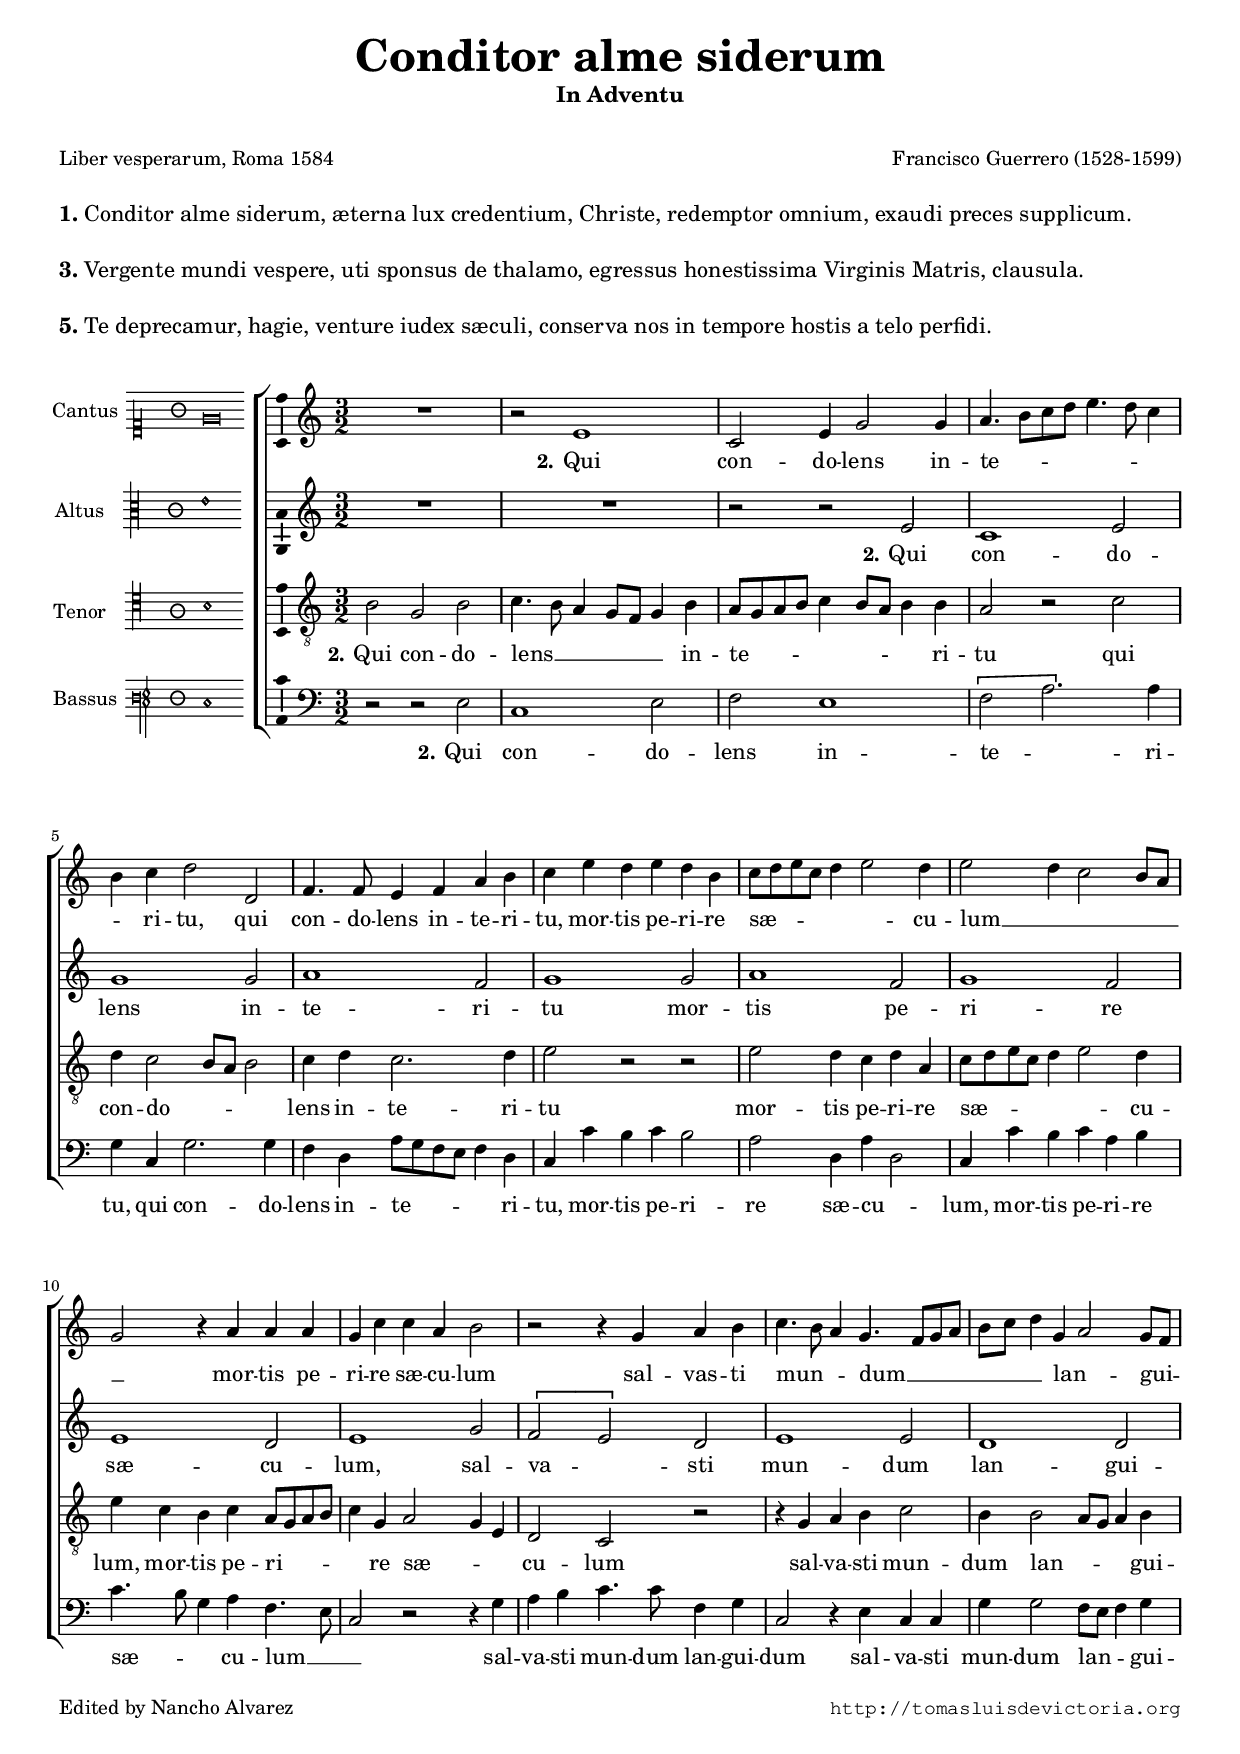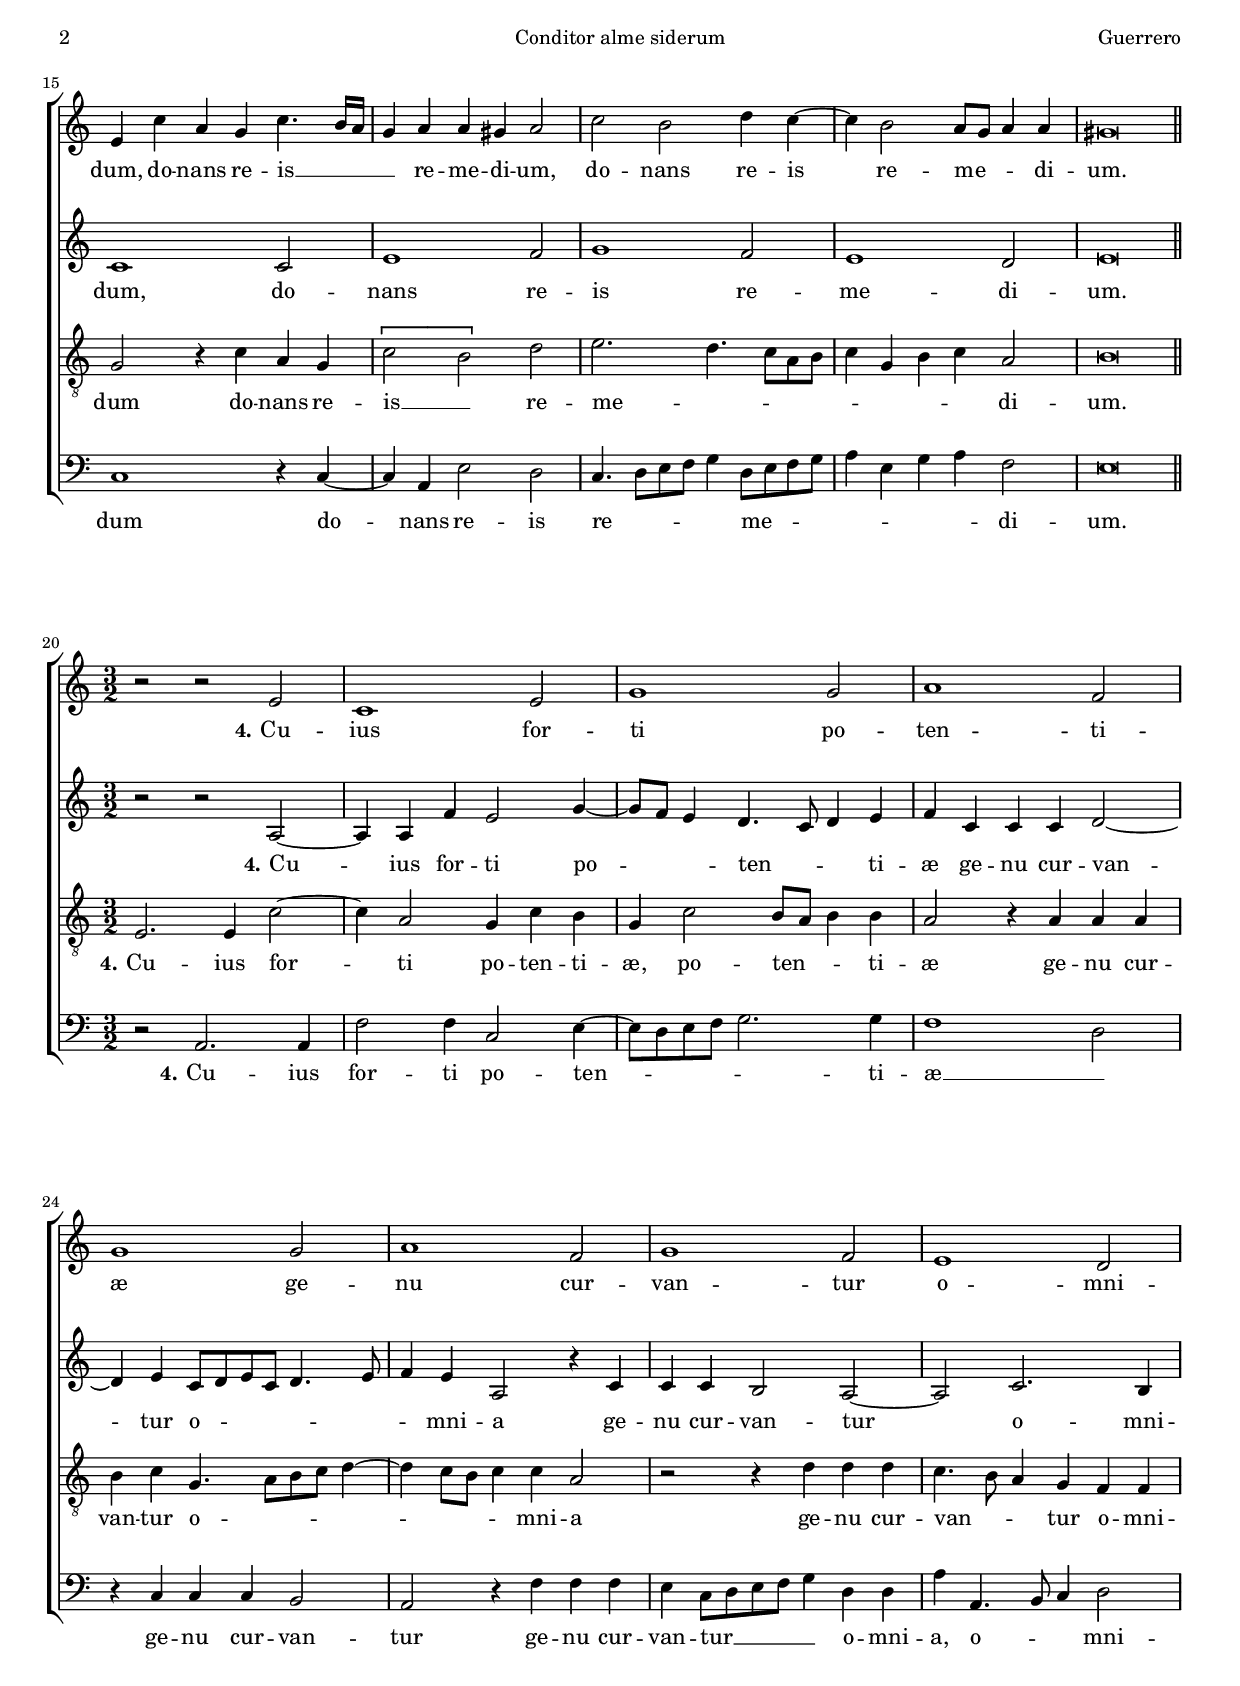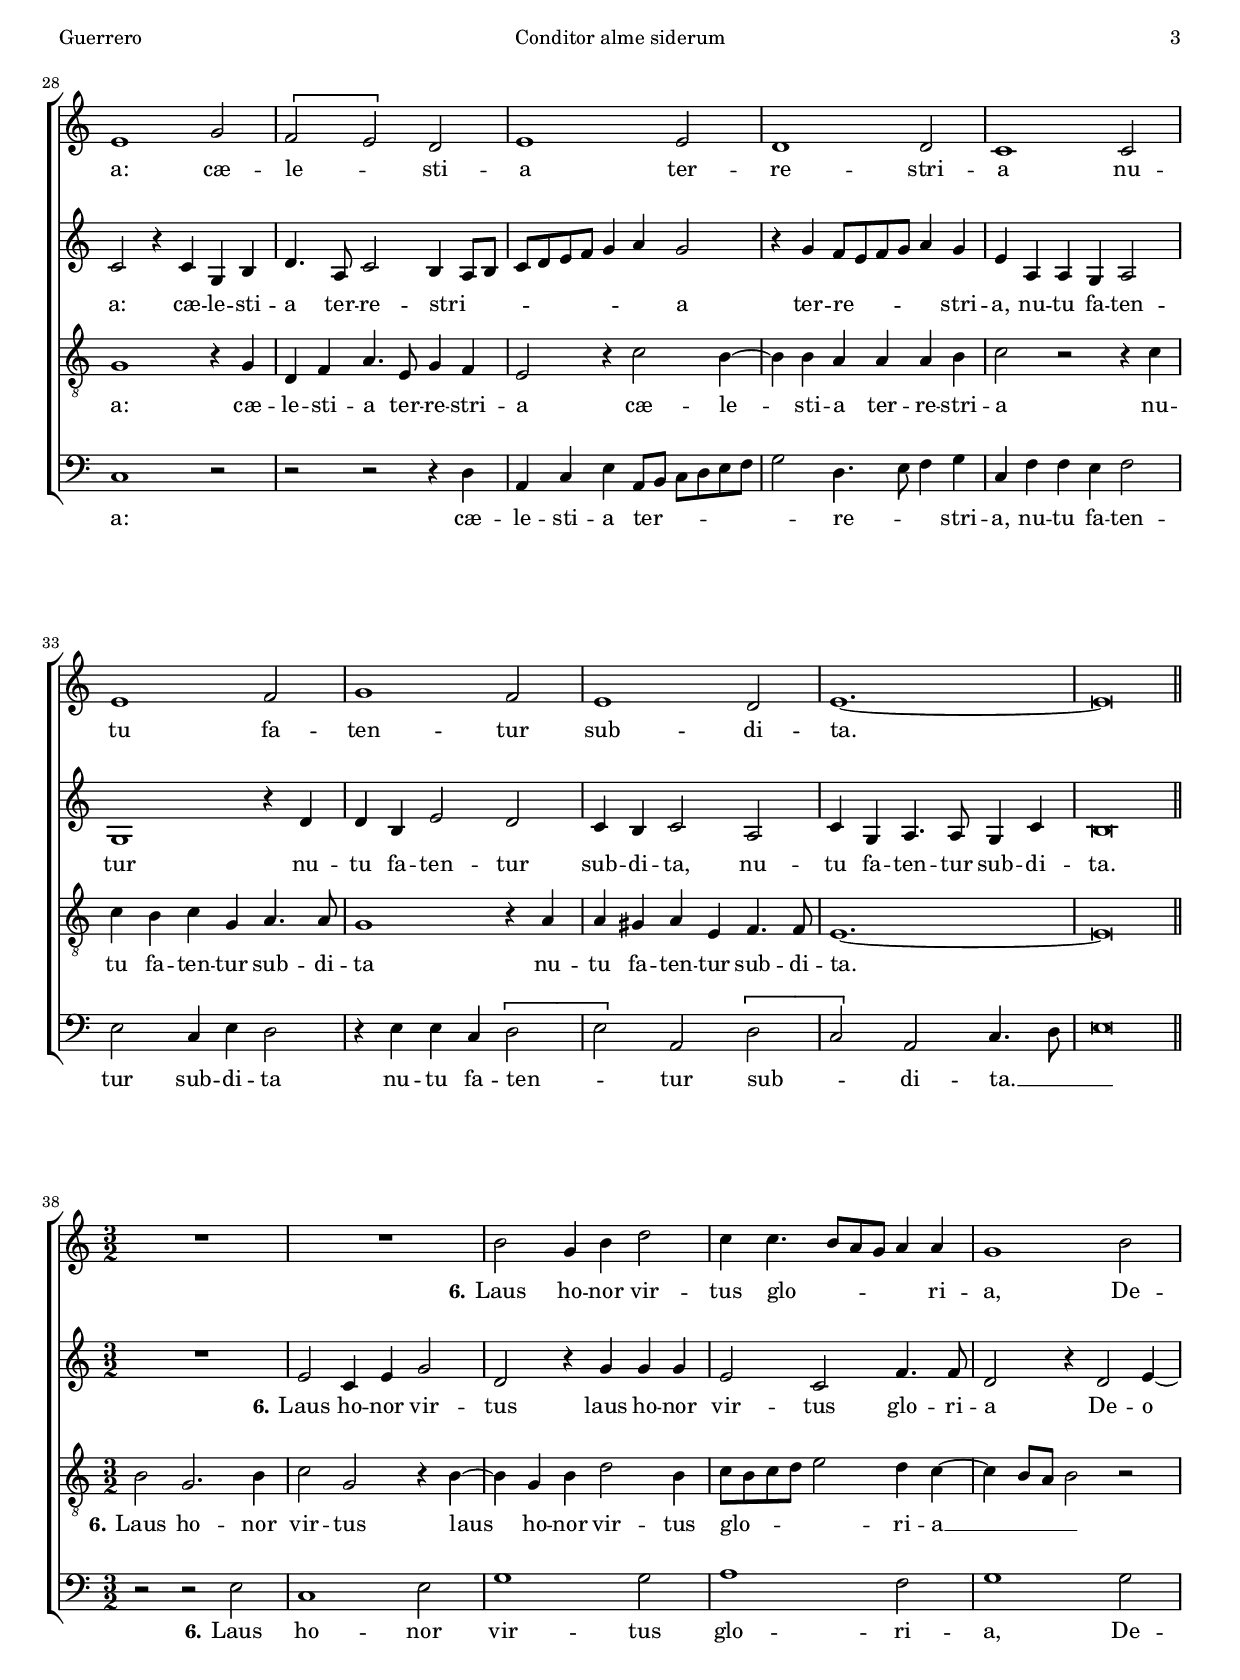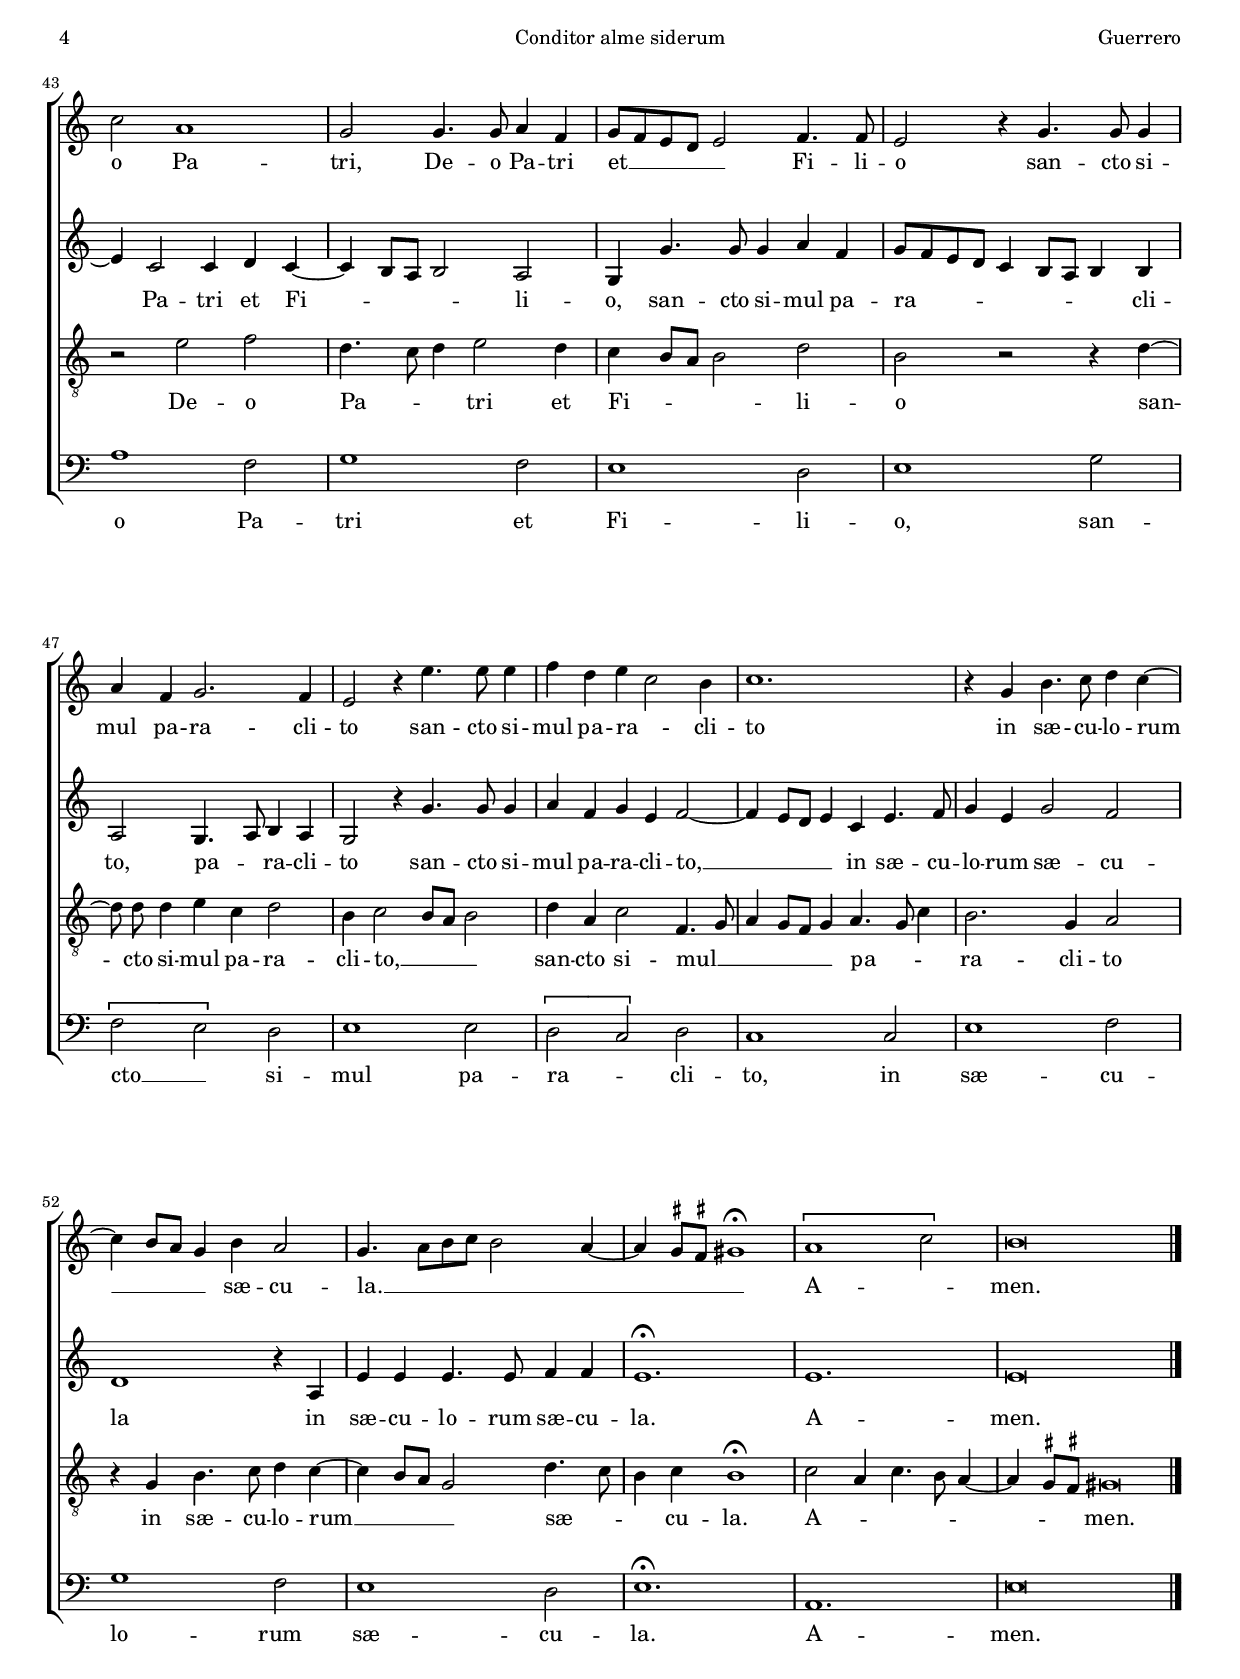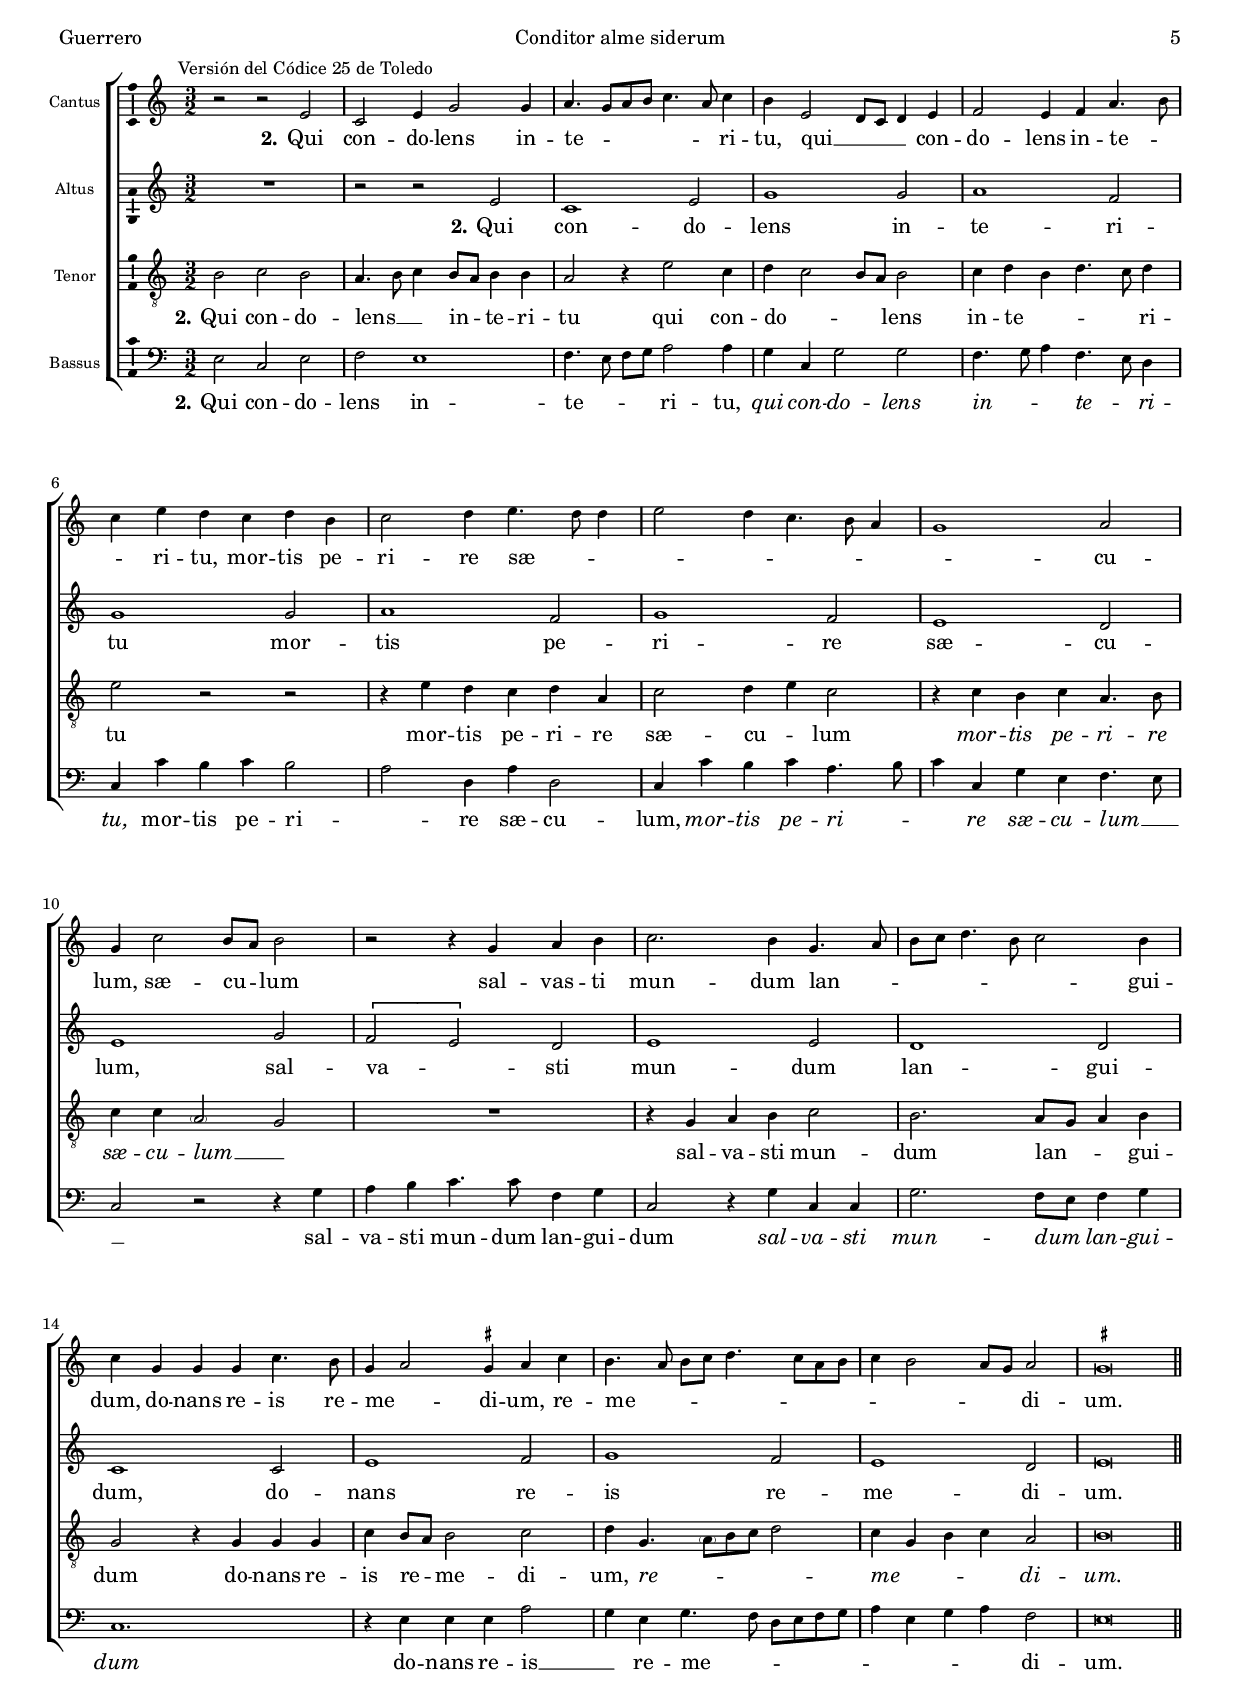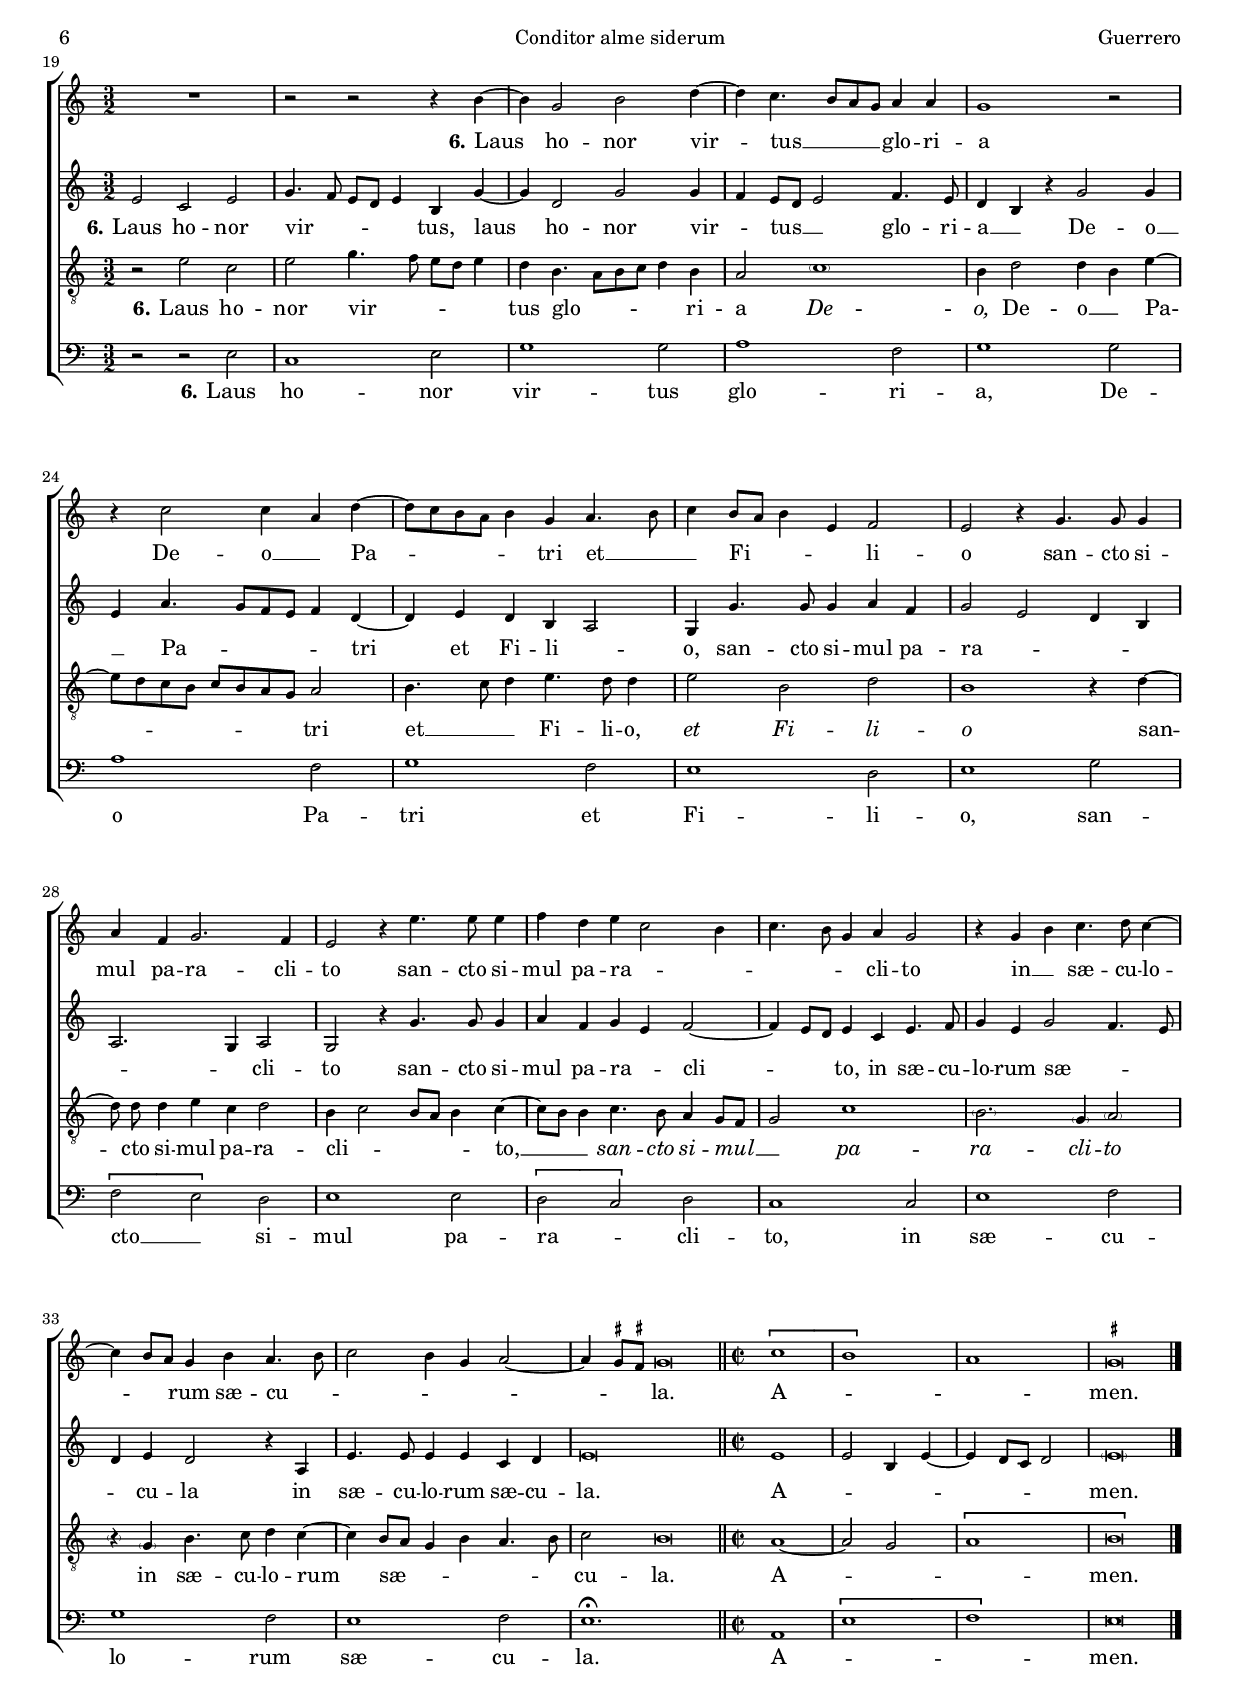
\version "2.18.0"

#(set-default-paper-size "a4")
#(set-global-staff-size 17.2)
#(ly:set-option 'point-and-click #f)
%mobile -s15.0 -i3.0 -ball

italicas=\override LyricText.font-shape = #'italic
rectas=\override LyricText.font-shape = #'upright
ss=\once \set suggestAccidentals = ##t
incipitwidth = 20

htitle="Conditor alme siderum"
hcomposer="Guerrero"

\header {
	title=\markup{\fontsize #3 "Conditor alme siderum"}
	subtitle="In Adventu"
	subsubtitle=\markup{\null \vspace #1 }
	composer="Francisco Guerrero (1528-1599)"
        pdfauthor=\composer
	poet=\markup{"Liber vesperarum, Roma 1584"}
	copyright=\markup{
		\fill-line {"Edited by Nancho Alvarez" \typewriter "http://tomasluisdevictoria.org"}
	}
%	tagline=""
}
%tablet \markup{\null \vspace #5 }
\markup{\null \vspace #1 }
\markup{\larger
\line{\bold "1." "Conditor alme siderum, æterna lux credentium, Christe, redemptor omnium, exaudi preces supplicum."}} 
\markup{\null \vspace #1 }
\markup{\larger
\line{\bold "3." "Vergente mundi vespere, uti sponsus de thalamo, egressus honestissima Virginis Matris, clausula."}}
\markup{\null \vspace #1 }
\markup{\larger
\line{\bold "5." "Te deprecamur, hagie, venture iudex sæculi, conserva nos in tempore hostis a telo perfidi."}}
\markup{\null \vspace #1 }

%tablet \pageBreak

global={\key c \major \time 3/2
        \override Score.TimeSignature.break-visibility=#end-of-line-invisible
        \skip 1*3/2*19 \bar "||" \break
	\time 3/2
	\skip 1*3/2*18 \bar "||" \break
	\time 3/2
	\skip 1*3/2*19 \bar "|."}

cantus=\relative c'{
	R1*3/2
	r2 e1
	c2 e4 g2 g4
	a4. b8[ c d] e4. d8 c4
	b4 c d2 d,
	f4. f8 e4 f a b
	c e d e d b
	c8 d e c d4 e2 d4
	e2 d4 c2 b8 a
	g2 r4 a a a
	g c c a b2
	r2 r4 g a b
	c4. b8 a4 g4. f8 g a 
	b c d4 g, a2 g8 f
	e4 c'a g c4. b16 a
	g4 a a gis a2
	c b d4 c ~
	c b2 a8 g a4 a
	gis\breve*3/4
	r2 r e
	c1 e2
	g1 g2
	a1 f2
	g1 g2
	a1 f2
	g1 f2
	e1 d2
	e1 g2
	\[f2 e\] d
	e1 e2
	d1 d2
	c1 c2
	e1 f2
	g1 f2
	e1 d2
	e1. ~
	e\breve*3/4
	R1*3/2*2
	b'2 g4 b d2
	c4 c4. b8 a g a4 a
	g1 b2
	c2 a1
	g2 g4. g8 a4 f
	g8 f e d e2 f4. f8 
	e2 r4 g4. g8 g4
	a4 f g2. f4
	e2 r4 e'4. e8 e4
	f d e c2 b4
	c1.
	r4 g b4. c8 d4 c ~
	c b8 a g4 b a2
	g4. a8[ b c] b2 a4 ~
	a \ss gis8 \ss fis gis!1^\fermata
	\[a1 c2\]
	b\breve*3/4
}

altus=\relative c'{
	R1*3/2*2
	r2 r e
	c1 e2
	g1 g2
	a1 f2
	g1 g2
	a1 f2
	g1 f2
	e1 d2
	e1 g2
	\[f2 e\] d
	e1 e2
	d1 d2
	c1 c2
	e1 f2
	g1 f2
	e1 d2
	e\breve*3/4
	r2 r
	a,2 ~
	a4 a f'e2 g4 ~
	g8 f e4 d4. c8 d4 e
	f4 c c c d2 ~
	d4 e c8 d e c d4. e8
	f4 e a,2 r4 c
	c c b2 a ~
	a c2. b4
	c2 r4 c g b
	d4. a8 c2 b4 a8 b
	c d e f g4 a g2
	r4 g f8 e f g a4 g
	e4 a, a g a2
	g1 r4 d'
	d b e2 d
	c4 b c2 a
	c4 g a4. a8 g4 c
	b\breve*3/4
	R1*3/2
	e2 c4 e g2
	d2 r4 g g g
	e2 c f4. f8
	d2 r4 d2 e4 ~
	e c2 c4 d c ~
	c b8 a b2 a
	g4 g'4. g8 g4 a f
	g8 f e d c4 b8 a b4 b
	a2 g4. a8 b4 a
	g2 r4 g'4. g8 g4
	a4 f g e f2 ~
	f4 e8 d e4 c e4. f8
	g4 e g2 f
	d1 r4 a
	e'4 e e4. e8 f4 f
	e1.^\fermata
	e1.
	e\breve*3/4
}

tenor=\relative c'{
	b2 g b
	c4. b8 a4 g8 f g4 b
	a8 g a b c4 b8 a b4 b
	a2 r c
	d4 c2 b8 a b2
	c4 d c2. d4
	e2 r r
	e2 d4 c d a
	c8 d e c d4 e2 d4
	e c b c a8 g a b
	c4 g a2 g4 e
	d2 c r
	r4 g' a b c2
	b4 b2 a8 g a4 b
	g2 r4 c a g
	\[c2 b\] d
	e2. d4. c8 a b
	c4 g b c a2
	b\breve*3/4
	e,2. e4 c'2 ~
	c4 a2 g4 c b
	g c2 b8 a b4 b
	a2 r4 a a a
	b c g4. a8[ b c] d4 ~
	d4 c8 b c4 c a2
	r2 r4 d d d
	c4. b8 a4 g f f
	g1 r4 g
	d4 f a4. e8 g4 f
	e2 r4 c'2 b4 ~
	b b a a a b
	c2 r2 r4 c
	c b c g a4. a8
	g1 r4 a
	a gis a e f4. f8
	e1. ~
	e\breve*3/4
	b'2 g2. b4
	c2 g r4 b ~
	b g b d2 b4
	c8 b c d e2 d4 c ~
	c b8 a b2 r
	r e f
	d4. c8 d4 e2 d4
	c b8 a b2 d
	b r2 r4 d ~
	d8 \noBeam d d4 e c d2
	b4 c2 b8 a b2
	d4 a c2 f,4. g8
	a4 g8 f g4 a4. g8 c4
	b2. g4 a2
	r4 g b4. c8 d4 c ~
	c b8 a g2 d'4. c8 
	b4 c b1^\fermata
	c2 a4 c4. b8 a4 ~
	a4 \ss gis8 \ss fis gis!\breve*1/2
}

bassus=\relative c{
	r2 r e
	c1 e2
	f e1
	\[f2 a2.\] a4
	g c, g'2. g4
	f d a'8 g f e f4 d
	c c' b c b2
	a2 d,4 a' d,2
	c4 c' b c a b
	c4. b8 g4 a f4. e8
	c2 r2 r4 g'
	a b c4. c8 f,4 g
	c,2 r4 e c c
	g'4 g2 f8 e f4 g
	c,1 r4 c ~
	c a e'2 d
	c4. d8[ e f] g4 d8 e f g
	a4 e g a f2
	e\breve*3/4
	r2 a,2. a4
	f'2 f4 c2 e4 ~
	e8 d e f g2. g4
	f1 d2
	r4 c c c b2
	a r4 f' f f
	e4 c8[ d e f] g4 d d
	a'a,4. b8 c4 d2
	c1 r2
	r2 r r4 d
	a c e a,8 b c d e f
	g2 d4. e8 f4 g
	c,4 f f e f2
	e c4 e d2
	r4 e e c \[d2
	e\] a, \[d
	c\] a c4. d8
	e\breve*3/4
	r2 r e
	c1 e2
	g1 g2
	a1 f2
	g1 g2
	a1 f2
	g1 f2
	e1 d2
	e1 g2
	\[f2 e\] d2
	e1 e2
	\[d c\] d
	c1 c2
	e1 f2
	g1 f2
	e1 d2
	e1.^\fermata
	a,1.
	e'\breve*3/4
}

textocantus=\lyricmode{
\set stanza = "2."
Qui con -- do -- lens in -- te -- _ _ _ _ _ _ _ ri -- tu,
qui con -- do -- lens in -- te -- ri -- tu,
mor -- tis pe -- ri -- re sæ -- _ _ _ _ _ cu -- lum __ _ _ _ _ _ 
mor -- tis pe -- ri -- re sæ -- cu -- lum
sal -- vas -- ti mun -- _ _ dum __ _ _ _ _ _ _ lan -- _ gui -- _ dum,
do -- nans re -- is __ _ _ _ re -- me -- di -- um,
do -- nans re -- is re -- me -- _ _ di -- um.
\set stanza = "4."
Cu -- ius for -- ti po -- ten -- ti -- æ
ge -- nu cur -- van -- tur o -- mni -- a:
cæ -- le -- _ sti -- a ter -- re -- stri -- a
nu -- tu fa -- ten -- tur sub -- di -- ta.
\set stanza = "6."
Laus ho -- nor vir -- tus glo -- _ _ _ _ ri -- a,
De -- o Pa -- tri,
De -- o Pa -- tri et __ _ _ _ _ Fi -- li -- o
san -- cto si -- mul pa -- ra -- cli -- to
san -- cto si -- mul pa -- ra -- _ cli -- to
in sæ -- cu -- lo -- rum __ _ _ _ sæ -- cu -- la. __ _ _ _ _ _ _ _ _
A -- _ men.
}

textoaltus=\lyricmode{
\set stanza = "2."
Qui con -- do -- lens in -- te -- ri -- tu
mor -- tis pe -- ri -- re sæ -- cu -- lum,
sal -- va -- _ sti mun -- dum lan -- gui -- dum,
do -- nans re -- is re -- me -- di -- um.
\set stanza = "4."
Cu -- ius for -- ti po -- _ _ ten -- _ _ ti -- æ
ge -- nu cur -- van -- tur o -- _ _ _ _ _ _ mni -- a
ge -- nu cur -- van -- tur o -- mni -- a:
cæ -- le -- sti -- a ter -- re -- stri -- _ _ _ _ _ _ _ _ a
ter -- re -- _ _ _ _ stri -- a,
nu -- tu fa -- ten -- tur
nu -- tu fa -- ten -- tur sub -- di -- ta,
nu -- tu fa -- ten -- tur sub -- di -- ta.
\set stanza = "6."
Laus ho -- nor vir -- tus
laus ho -- nor vir -- tus glo -- ri -- a
De -- o Pa -- tri et Fi -- _ _ _ li -- o,
san -- cto si -- mul pa -- ra -- _ _ _ _ _ _ _ cli -- to,
pa -- _ ra -- cli -- to
san -- cto si -- mul pa -- ra -- cli -- to, __ _ _ _ 
in sæ -- cu -- lo -- rum sæ -- cu -- la
in sæ -- cu -- lo -- rum sæ -- cu -- la.
A -- men.
}

textotenor=\lyricmode{
\set stanza = "2."
Qui con -- do -- lens __ _ _ _ _ _ in -- te -- _ _ _ _ _ _ _ ri -- tu
qui con -- do -- _ _ _ lens in -- te -- ri -- tu
mor -- tis pe -- ri -- re sæ -- _ _ _ _ _ cu -- lum,
mor -- tis pe -- ri -- _ _ _ _ re sæ -- _ _ cu -- lum
sal -- va -- sti mun -- dum lan -- _ _ _ gui -- dum
do -- nans re -- is __ _ re -- me -- _ _ _ _ _ _ _ _ di -- um.
\set stanza = "4."
Cu -- ius for -- ti po -- ten -- ti -- æ,
po -- ten -- _ _ ti -- æ
ge -- nu cur -- van -- tur o -- _ _ _ _ _ _ _ mni -- a
ge -- nu cur -- van -- _ _ tur o -- mni -- a:
cæ -- le -- sti -- a ter -- re -- stri -- a
cæ -- le -- sti -- a ter -- re -- stri -- a
nu -- tu fa -- ten -- tur sub -- di -- ta
nu -- tu fa -- ten -- tur sub -- di -- ta.
\set stanza = "6."
Laus ho -- nor vir -- tus
laus ho -- nor vir -- tus glo -- _ _ _ _ ri -- a __ _ _ _
De -- o Pa -- _ _ tri et Fi -- _ _ _ li -- o
san -- cto si -- mul pa -- ra -- cli -- to, __ _ _ _ 
san -- cto si -- mul __ _ _ _ _ _ pa -- _ _ ra -- cli -- to
in sæ -- cu -- lo -- rum __ _ _ _ sæ -- _ _ cu -- la.
A -- _ _ _ _ _ _ men.
}

textobassus=\lyricmode{
\set stanza = "2."
Qui con -- do -- lens in -- te -- _ ri -- tu,
qui con -- do -- lens in -- te -- _ _ _ _ ri -- tu,
mor -- tis pe -- ri -- re sæ -- cu -- _ lum,
mor -- tis pe -- ri -- re sæ -- _ _ cu -- lum __ _ _ 
sal -- va -- sti mun -- dum lan -- gui -- dum
sal -- va -- sti mun -- dum lan -- _ _ gui -- dum
do -- nans re -- is re -- _ _ _ _ me -- _ _ _ _ _ _ _ di -- um.
\set stanza = "4."
Cu -- ius for -- ti po -- ten -- _ _ _ _ ti -- æ __ _ 
ge -- nu cur -- van -- tur
ge -- nu cur -- van -- tur __ _ _ _ _ o -- mni -- a,
o -- _ _ mni -- a:
cæ -- le -- sti -- a ter -- _ _ _ _ _ _ re -- _ _ stri -- a,
nu -- tu fa -- ten -- tur sub -- di -- ta
nu -- tu fa -- ten -- _ tur sub -- _ di -- ta. __ _ _ 
\set stanza = "6."
Laus ho -- nor vir -- tus glo -- ri -- a,
De -- o Pa -- tri et Fi -- li -- o,
san -- cto __ _ si -- mul pa -- ra -- _ cli -- to,
in sæ -- cu -- lo -- rum sæ -- cu -- la. 
A -- men.
}

incipitcantus=\markup{
	\score{
		{ 
		\set Staff.instrumentName="Cantus "
		\override NoteHead.style = #'neomensural
		\override Rest.style = #'neomensural
		\override Staff.TimeSignature.style = #'neomensural
		\cadenzaOn 
		\clef "petrucci-c1"
		\key c \major
		\time 3/2
		e'\breve
		} 
	\layout {
		\context {\Voice
			\remove Ligature_bracket_engraver
			\consists Mensural_ligature_engraver
		}
		line-width=\incipitwidth
		indent = 0
	}
	}
}

incipitaltus=\markup{
	\score{
		{ 
		\set Staff.instrumentName="Altus   "
		\override NoteHead.style = #'neomensural
		\override Rest.style = #'neomensural
		\override Staff.TimeSignature.style = #'neomensural
		\cadenzaOn 
		\clef "petrucci-c3"
		\key c \major
		\time 3/2
		e'1
		} 
	\layout {
		\context {\Voice
			\remove Ligature_bracket_engraver
			\consists Mensural_ligature_engraver
		}
		line-width=\incipitwidth
		indent = 0
	}
	}
}

incipittenor=\markup{
	\score{
		{ 
		\set Staff.instrumentName="Tenor   "
		\override NoteHead.style = #'neomensural 
		\override Rest.style = #'neomensural
		\override Staff.TimeSignature.style = #'neomensural
		\cadenzaOn 
		\clef "petrucci-c4"
		\key c \major
		\time 3/2
		b1
		} 
	\layout {
		\context {\Voice
			\remove Ligature_bracket_engraver
			\consists Mensural_ligature_engraver
		}
		line-width=\incipitwidth
		indent=0
	}
	}
}

incipitbassus=\markup{
	\score{
		{ 
		\set Staff.instrumentName="Bassus "
		\override NoteHead.style = #'neomensural 
		\override Rest.style = #'neomensural
		\override Staff.TimeSignature.style = #'neomensural
		\cadenzaOn 
		\clef "petrucci-f3"
		\key c \major
		\time 3/2
		e1
		} 
	\layout {
		\context {\Voice
			\remove Ligature_bracket_engraver
			\consists Mensural_ligature_engraver
		}
		line-width=\incipitwidth
		indent=0
	}
	}
}



\score {\transpose c' c'{
\new ChoirStaff<<

	\new Staff <<\global
	\new Voice="v1" {
		\set Staff.instrumentName=\incipitcantus
		\clef "treble"
		\cantus }
	\new Lyrics \lyricsto "v1" {\textocantus }
	>>

	\new Staff <<\global
	\new Voice="v2" {
		\set Staff.instrumentName=\incipitaltus
		\clef "treble"
		\altus }
	\new Lyrics \lyricsto "v2" {\textoaltus }
	>>
	
	\new Staff <<\global
	\new Voice="v3" {
		\set Staff.instrumentName=\incipittenor
		\clef "G_8"
		\tenor }
	\new Lyrics \lyricsto "v3" {\textotenor }
	>>

	\new Staff <<\global
	\new Voice="v4" {
		\set Staff.instrumentName=\incipitbassus
		\clef "bass"
		\bassus }
	\new Lyrics \lyricsto "v4" {\textobassus }
	>>
	
>>

	}%transpose

\layout{ 
	\context {\Lyrics 
		\override VerticalAxisGroup.staff-affinity = #UP
		\override VerticalAxisGroup.nonstaff-relatedstaff-spacing =
			#'((basic-distance . 0) (minimum-distance . 0) (padding . 1))
		\override LyricText.font-size = #1.2
		\override LyricHyphen.minimum-distance = #0.5
	}
	\context {\Score 
		tempoHideNote = ##t
		\override BarNumber.padding = #2 
	}
	\context {\Voice 
		%melismaBusyProperties = #'()
		%autoBeaming = ##f
	}
	\context {\Staff 
                %\RemoveEmptyStaves
                %\override VerticalAxisGroup.remove-first = ##t
		\override VerticalAxisGroup.staff-staff-spacing =
			#'((basic-distance . 11) (minimum-distance . 0) (padding . 1))
		\consists Ambitus_engraver 
		\override LigatureBracket.padding = #1
	}
}

%\midi { \mtempo }

}

\pageBreak

%%%%%%%%%%%%%%%%%%%%%%%%%%%%%%%%%%%%%%%%%%%%%%%%%%%%%%%

global={
 \override Score.TimeSignature.break-visibility=#end-of-line-invisible
 \key c \major \time 3/2 \skip 1*3/2*18 \bar "||" \break
 \time 3/2 \skip 1*3/2*17 \bar "||"
 \time 2/2 \skip 1*4 \bar "|."}

cantus=\relative c'{
        s4*0^\markup{\hspace #-4 \larger \raise #1 "Versión del Códice 25 de Toledo"}
	r2 r e
	c2 e4 g2 g4
	a4. g8[ a b] c4. a8 c4
	b4 e,2 d8 c d4 e
	f2 e4 f4 a4. b8
	c4 e d c d b
	c2 d4 e4. d8 d4
	e2 d4 c4. b8 a4
	g1 a2
	g4 c2 b8 a b2
	r2 r4 g a b
	c2. b4 g4. a8 
	b c d4. b8 c2 b4
	c4 g g g c4. b8
	g4 a2 \ss gis4 a c
	b4. a8 b c d4. c8 a b
	c4 b2 a8 g a2
	\ss gis\breve*3/4
	
	R1*3/2
	r2 r2 r4 b ~
	b4 g2 b d4 ~
	d4 c4. b8 a g a4 a
	g1 r2
	r4 c2 c4 a d ~
	d8 c b a b4 g a4. b8
	c4 b8 a b4 e, f2
	e r4 g4. g8 g4
	a4 f g2. f4
	e2 r4 e'4. e8 e4
	f4 d e c2 b4
	c4. b8 g4 a g2
	r4 g b c4. d8 c4 ~
	c b8 a g4 b a4. b8
	c2b4 g a2 ~
	a4 \ss gis8 \ss fis gis\breve*1/2
	\[c1
	b\]
	a1
	\ss gis\breve*1/2
}

altus=\relative c'{
	R1*3/2
	r2 r e
	c1 e2
	g1 g2
	a1 f2
	g1 g2
	a1 f2
	g1 f2
	e1 d2
	e1 g2
	\[f2 e\] d
	e1 e2
	d1 d2
	c1 c2
	e1 f2
	g1 f2
	e1 d2
	e\breve*3/4
	
	e2 c e
	g4. f8 e d e4 b g' ~
	g4 d2 g g4
	f4 e8 d e2 f4. e8
	d4 b r g'2 g4
	e4 a4. g8 f e f4 d4 ~
	d e d b a2
	g4 g'4. g8 g4 a f
	g2 e d4 b
	a2. g4 a2
	g2 r4 g'4. g8 g4
	a4 f g e f2 ~
	f4 e8 d e4 c e4. f8
	g4 e g2 f4. e8
	d4 e d2 r4 a
	e'4. e8 e4 e c d
	e\breve*3/4
	e1
	e2 b4 e ~
	e4 d8 c d2
	\parenthesize e\breve*1/2 % falta
}

tenor=\relative c'{
	b2 c b
	a4. b8 c4 b8 a b4 b
	a2 r4 e'2 c4
	d4 c2 b8 a b2
	c4 d b d4. c8 d4
	e2 r r
	r4 e d c d a
	c2 d4 e c2
	r4 c b c a4. b8
	c4 c \parenthesize a2 g % falta
	R1*3/2
	r4 g a b c2
	b2. a8 g a4 b
	g2 r4 g g g
	c4 b8 a b2 c
	d4 g,4. \parenthesize a8 b c d2 % falta
	c4 g b c a2
	b\breve*3/4
	
	r2 e c
	e g4. f8 e d e4
	d4 b4. a8 b c d4 b
	a2 \parenthesize c1 % falta
	b4 d2 d4 b e ~
	e8 d c b c b a g a2
	b4. c8 d4 e4. d8 d4
	e2 b d
	b1 r4 d ~
	d8 \noBeam d d4 e c d2
	b4 c2 b8 a b4 c ~
	c8 b b4 c4. b8 a4 g8 f
	g2 c1 % ennegrecidas
	\parenthesize b2. \parenthesize g4 \parenthesize a2
	\parenthesize r4 \parenthesize g b4. c8 d4 c4 ~ % faltan
	c b8 a g4 b a4. b8
	c2 b\breve*1/2
	a1 ~
	a2 g
	\[a1
	b\breve*1/2\]
}

bassus=\relative c{
	e2 c e2
	f e1
	f4. e8 f g a2 a4
	g4 c, g'2 g
	f4. g8 a4 f4. e8 d4
	c c' b c b2
	a2 d,4 a' d,2
	c4 c' b c a4. b8
	c4 c, g' e f4. e8
	c2 r2 r4 g'
	a b c4. c8 f,4 g
	c,2 r4 g' c, c
	g'2. f8 e f4 g
	c,1.
	r4 e e e a2
	g4 e g4. f8 d e f g
	a4 e g a f2
	e\breve*3/4
	
	r2 r e
	c1 e2
	g1 g2
	a1 f2
	g1 g2
	a1 f2
	g1 f2
	e1 d2
	e1 g2
	\[f2 e\] d2
	e1 e2
	\[d c\] d
	c1 c2
	e1 f2
	g1 f2
	e1 f2 % d2 ?
	e1.^\fermata
	a,1
	\[e'
	f\]
	e\breve*1/2
}

% texto muy editado
textocantus=\lyricmode{
\set stanza = "2."
Qui con -- do -- lens in -- te -- _ _ _ _ _ ri -- tu,
qui __ _ _ _ con -- do -- lens in -- te -- _ _ ri -- tu,
mor -- tis pe -- ri -- re sæ -- _ _ _ _ _ _ _ _ cu -- lum,
sæ -- cu -- _ lum
sal -- vas -- ti mun -- dum lan -- _ _ _ _ _ _ gui -- dum,
do -- nans re -- is re -- me -- _ di -- um,
re -- me -- _ _ _ _ _ _ _ _ _ _ _ di -- um.
\set stanza = "6."
Laus ho -- nor vir -- tus __ _ _ _ glo -- ri -- a
De -- o __ _ Pa -- _ _ _ _ tri et __ _ _ Fi -- _ _ _ li -- o
san -- cto si -- mul pa -- ra -- cli -- to
san -- cto si -- mul pa -- ra -- _ _ _ _ _ cli -- to
in __ _ sæ -- cu -- lo -- _ _ rum
sæ -- cu -- _ _ _ _ _ _ _ la.
A -- _ _ men. % men _
}

textoaltus=\lyricmode{
\set stanza = "2."
Qui con -- do -- lens in -- te -- ri -- tu
mor -- tis pe -- ri -- re sæ -- cu -- lum,
sal -- va -- _ sti mun -- dum lan -- gui -- dum,
do -- nans re -- is re -- me -- di -- um.

\set stanza = "6."
Laus ho -- nor vir -- _ _ _ _ tus,
laus ho -- nor vir -- _ tus __ _ _ glo -- ri -- a __ _
De -- o __ _ Pa -- _ _ _ _ tri et Fi -- li -- _ o,
san -- cto si -- mul pa -- ra -- _ _ _ _ _ cli -- to
san -- cto si -- mul pa -- ra -- _ cli -- _ _ to,
in sæ -- cu -- lo -- rum sæ -- _ _ _ cu -- la
in sæ -- cu -- lo -- rum sæ -- cu -- la.
A -- _ _ _ _ _ _ men.
}

textotenor=\lyricmode{
\set stanza = "2."
Qui con -- do -- lens __ _ _ in -- _ te -- ri -- tu
qui con -- do -- _ _ _ lens in -- te -- _ _ _ ri -- tu
mor -- tis pe -- ri -- re sæ -- cu -- _ lum
\italicas
mor -- tis pe -- ri -- re sæ -- cu -- lum __ _
\rectas
sal -- va -- sti mun -- dum lan -- _ _ gui -- dum
do -- nans re -- is re -- _ me -- di -- um,
\italicas
re -- _ _ _ _ me -- _ _ _ di -- um.
\rectas

\set stanza = "6."
Laus ho -- nor vir -- _ _ _ _ tus
glo -- _ _ _ _ ri -- a \italicas De -- o, \rectas
De -- o __ _ Pa -- _ _ _ _ _ _ _ tri
et __ _ _ Fi -- li -- o,
\italicas
et Fi -- li -- o
\rectas
san -- cto si -- mul pa -- ra -- cli -- _ _ _ _ to, __ _ _ 
\italicas
san -- cto si -- mul __ _ _ pa -- ra -- cli -- to
\rectas
in sæ -- cu -- lo -- rum sæ -- _ _ _ _ _ cu -- la.
A -- _ _ men.
}

textobassus=\lyricmode{
\set stanza = "2."
Qui con -- do -- lens in -- te -- _ _ _ ri -- tu,
\italicas
qui con -- do -- lens in -- _ _ te -- _ ri -- tu,
\rectas
mor -- tis pe -- ri -- _ re sæ -- cu -- lum,
\italicas
mor -- tis pe -- ri -- _ _ re sæ -- cu -- lum __ _ _ 
\rectas
sal -- va -- sti mun -- dum lan -- gui -- dum
\italicas
sal -- va -- sti mun -- dum _ lan -- gui -- dum
\rectas
do -- nans re -- is __ _ re -- me -- _ _ _ _ _ _ _ _ _ di -- um.

\set stanza = "6."
Laus ho -- nor vir -- tus glo -- ri -- a,
De -- o Pa -- tri et Fi -- li -- o,
san -- cto __ _ si -- mul pa -- ra -- _ cli -- to,
in sæ -- cu -- lo -- rum sæ -- cu -- la. 
A -- _ _ men.
}


\score {\transpose c' c'{
 
\new ChoirStaff<<

	\new Staff <<\global
	\new Voice="v1" {
		\set Staff.instrumentName="Cantus"
		\clef "treble"
		\cantus }
	\new Lyrics \lyricsto "v1" {\textocantus }
	>>

	\new Staff <<\global
	\new Voice="v2" {
		\set Staff.instrumentName="Altus"
		\clef "treble"
		\altus }
	\new Lyrics \lyricsto "v2" {\textoaltus }
	>>
	
	\new Staff <<\global
	\new Voice="v3" {
		\set Staff.instrumentName="Tenor"
		\clef "G_8"
		\tenor }
	\new Lyrics \lyricsto "v3" {\textotenor }
	>>

	\new Staff <<\global
	\new Voice="v4" {
		\set Staff.instrumentName="Bassus"
		\clef "bass"
		\bassus }
	\new Lyrics \lyricsto "v4" {\textobassus }
	>>
	
>>

	}%transpose

\layout{ 
        indent = 1\cm
	\context {\Lyrics 
		\override VerticalAxisGroup.staff-affinity = #UP
		\override VerticalAxisGroup.nonstaff-relatedstaff-spacing =
			#'((basic-distance . 0) (minimum-distance . 0) (padding . 1))
		\override LyricText.font-size = #0.9
		\override LyricHyphen.minimum-distance = #0.5
	}
	\context {\Score 
		tempoHideNote = ##t
		\override BarNumber.padding = #2 
	}
	\context {\Voice 
		%melismaBusyProperties = #'()
		%autoBeaming = ##f
	}
	\context {\Staff 
	        fontSize = #-2
                \override StaffSymbol #'staff-space = #(magstep -2)
                %\RemoveEmptyStaves
                %\override VerticalAxisGroup.remove-first = ##t
		\override VerticalAxisGroup.staff-staff-spacing =
			#'((basic-distance . 11) (minimum-distance . 0) (padding . 1))
		\consists Ambitus_engraver 
		\override LigatureBracket.padding = #1
	}
}

%\midi { \mtempo }

}





\paper{
	evenHeaderMarkup=\markup  \fill-line { \fromproperty #'page:page-number-string \htitle \hcomposer }
	oddHeaderMarkup= \markup  \fill-line { \on-the-fly #not-first-page \hcomposer \on-the-fly #not-first-page \htitle \on-the-fly #not-first-page \fromproperty #'page:page-number-string }
	%system-count=20
	%page-count = 8
	ragged-last-bottom = ##f
	indent=3.5\cm
	system-system-spacing =
	#'((basic-distance . 20) (minimum-distance . 0) (padding . 5))
	top-system-spacing = % header
	#'((basic-distance . 9) (minimum-distance . 0) (padding . 0))
	last-bottom-spacing = % footer
	#'((basic-distance . 12) (minimum-distance . 0) (padding . 0))
	markup-system-spacing.padding = #1.5
}
